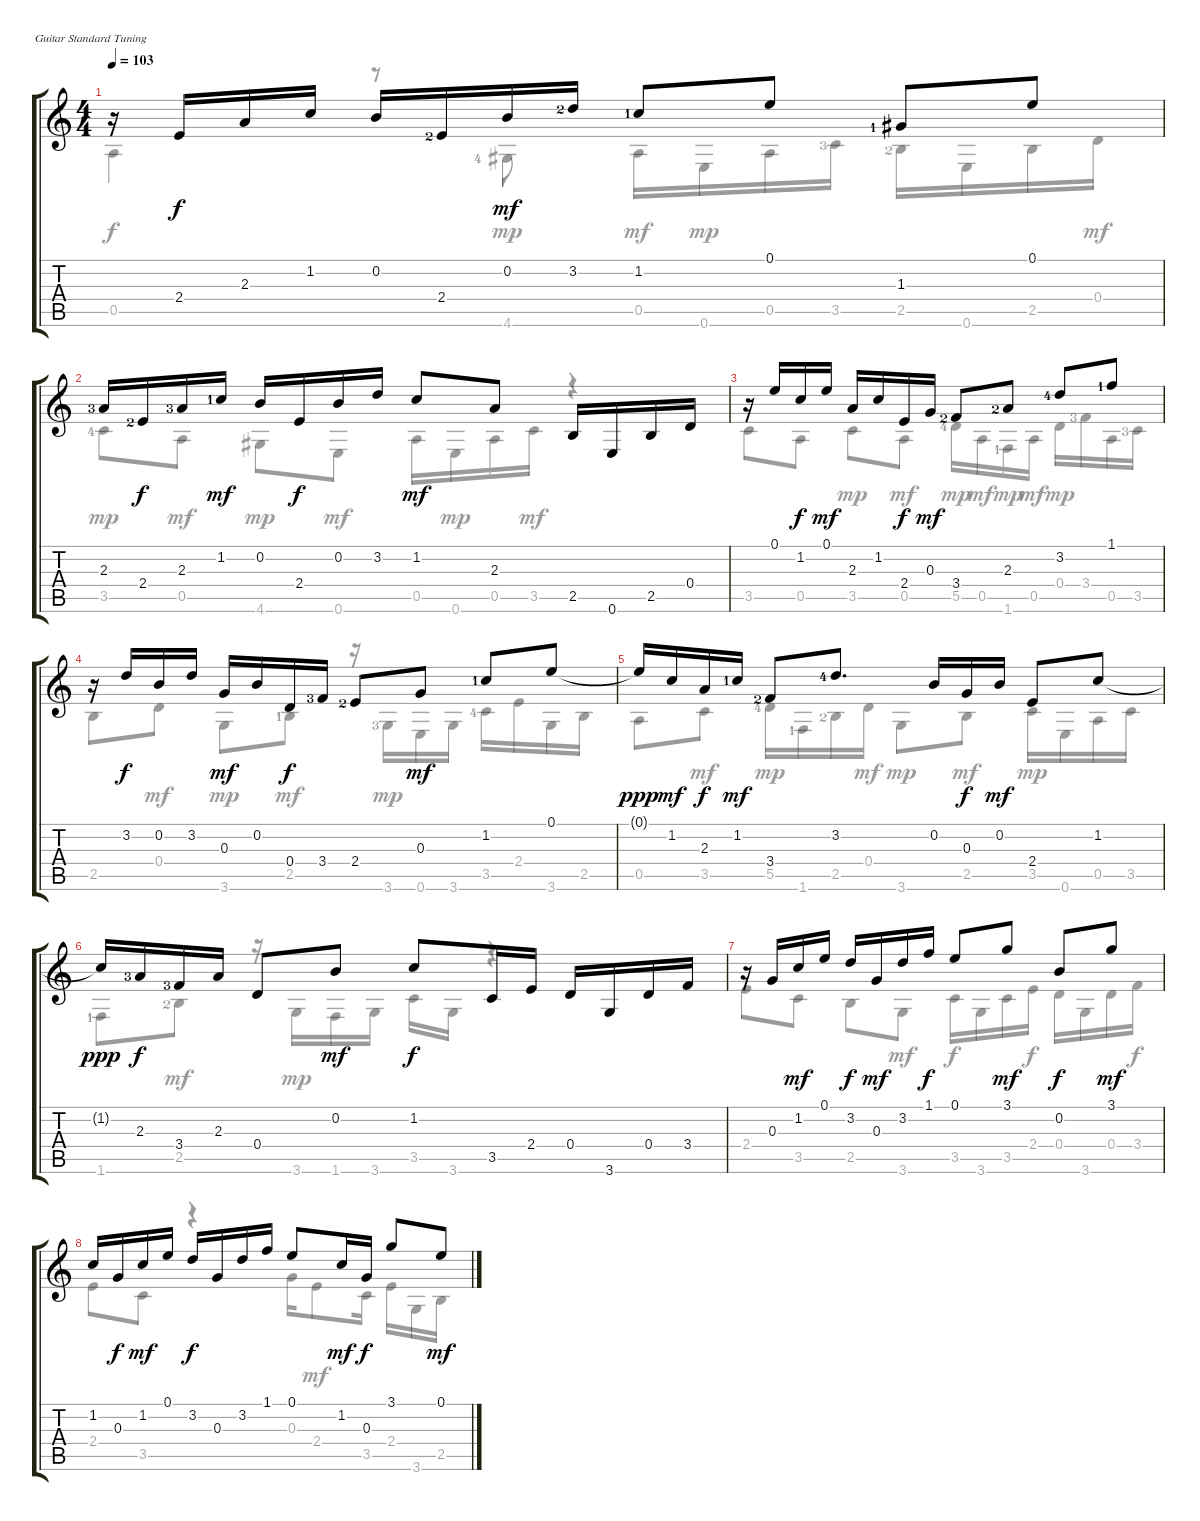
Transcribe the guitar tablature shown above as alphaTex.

\bracketExtendMode groupsimilarinstruments
\firstSystemTrackNameOrientation horizontal
\otherSystemsTrackNameOrientation horizontal
\track "" {instrument acousticguitarnylon}
\staff {score tabs}
\tuning (E4 B3 G3 D3 A2 E2)
\voice
\ts (4 4)
\tempo 103
\clef g2
\ks c
r.16{dy f instrument acousticguitarnylon} 2.4.16 2.3.16 1.2.16 0.2.16 2.4{lf 3}.16 0.2.16{dy mf} 3.2{lf 3}.16 1.2{lf 2}.8 0.1.8 1.3{lf 2}.8 0.1.8 |
2.3{lf 4}.16 2.4{lf 3}.16{dy f} 2.3{lf 4}.16 1.2{lf 2}.16{dy mf} 0.2.16 2.4.16{dy f} 0.2.16 3.2.16 1.2.8{dy mf} 2.3.8 2.5.16 0.6.16 2.5.16 0.4.16 |
r.16 0.1.16 1.2.16{dy f} 0.1.16{dy mf} 2.3.16 1.2.16 2.4.16{dy f} 0.3.16{dy mf} 3.4{lf 3}.8 2.3{lf 3}.8 3.2{lf 5}.8 1.1{lf 2}.8 |
r.16 3.2.16{dy f} 0.2.16 3.2.16 0.3.16{dy mf} 0.2.16 0.4.16{dy f} 3.4{lf 4}.16 2.4{lf 3}.8 0.3.8{dy mf} 1.2{lf 2}.8 0.1.8 |
0.1{t}.16{dy ppp} 1.2.16{dy mf} 2.3.16{dy f} 1.2{lf 2}.16{dy mf} 3.4{lf 3}.8 3.2{lf 5}.8{d} 0.2.16 0.3.16{dy f} 0.2.16{dy mf} 2.4.8 1.2.8 |
1.2{t}.16{dy ppp} 2.3{lf 4}.16{dy f} 3.4{lf 4}.16 2.3.16 0.4.8 0.2.8{dy mf} 1.2.8{dy f} 3.5.16 2.4.16 0.4.16 3.6.16 0.4.16 3.4.16 |
r.16 0.3.16 1.2.16{dy mf} 0.1.16 3.2.16{dy f} 0.3.16{dy mf} 3.2.16 1.1.16{dy f} 0.1.8 3.1.8{dy mf} 0.2.8{dy f} 3.1.8{dy mf} |
1.2.16 0.3.16{dy f} 1.2.16{dy mf} 0.1.16 3.2.16{dy f} 0.3.16 3.2.16 1.1.16 0.1.8 1.2.16{dy mf} 0.3.16{dy f} 3.1.8 0.1.8{dy mf}
\voice
\clef g2
\ottava regular
\simile none
\ks c
0.5.4{dy f} r.8 4.6{lf 5}.8{dy mp} 0.5.16{dy mf} 0.6.16{dy mp} 0.5.16 3.5{lf 4}.16 2.5{lf 3}.16 0.6.16 2.5.16 0.4.16{dy mf} |
3.5{lf 5}.8{dy mp} 0.5.8{dy mf} 4.6.8{dy mp} 0.6.8{dy mf} 0.5.16 0.6.16{dy mp} 0.5.16 3.5.16{dy mf} r.4 |
3.5.8 0.5.8 3.5.8{dy mp} 0.5.8{dy mf} 5.5{lf 5}.16{dy mp} 0.5.16{dy mf} 1.6{lf 2}.16{dy mp} 0.5.16{dy mf} 0.4.16{dy mp} 3.4{lf 4}.16 0.5.16 3.5{lf 4}.16 |
2.5.8 0.4.8{dy mf} 3.6.8{dy mp} 2.5{lf 2}.8{dy mf} r.16 3.6{lf 4}.16{dy mp} 0.6.16 3.6.16 3.5{lf 5}.16 2.4.16 3.6.16 2.5.16 |
0.5.8 3.5.8{dy mf} 5.5{lf 5}.16{dy mp} 1.6{lf 2}.16 2.5{lf 3}.16 0.4.16{dy mf} 3.6.8{dy mp} 2.5.8{dy mf} 3.5.16{dy mp} 0.6.16 0.5.16 3.5.16 |
1.6{lf 2}.8 2.5{lf 3}.8{dy mf} r.16 3.6.16{dy mp} 1.6.16 3.6.16 3.5.16{dy f} 3.6.16 r.4{d} |
2.4.8 3.5.8{dy mf} 2.5.8{dy f} 3.6.8{dy mf} 3.5.16{dy f} 3.6.16 3.5.16{dy mf} 2.4.16{dy f} 0.4.16 3.6.16 0.4.16{dy mf} 3.4.16{dy f} |
2.4.8 3.5.8 r.4 0.3.16 2.4.8{dy mf} 3.5.16 2.4.16 3.6.16 2.5.16
